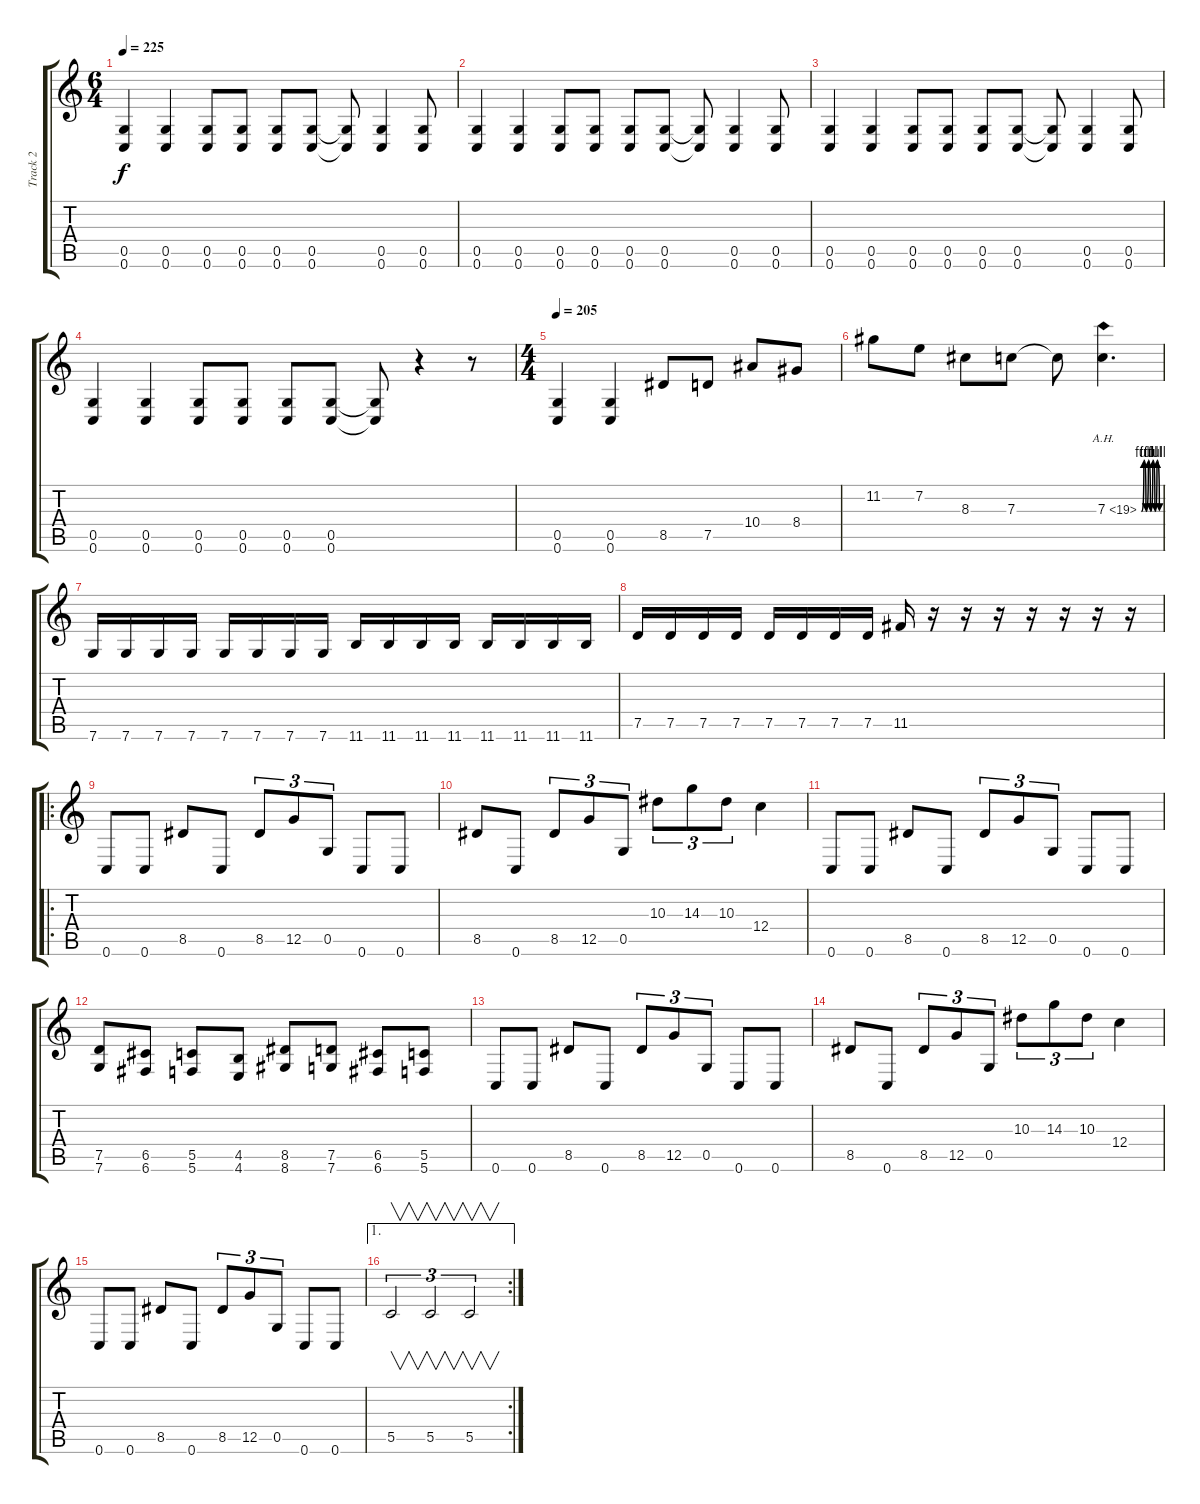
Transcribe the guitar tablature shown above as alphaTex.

\track ("Track 2" "Track 2") {instrument overdrivenguitar}
\staff {score tabs}
\tuning (D4 A3 F3 C3 G2 C2) {hide}
\ts (6 4)
\tempo 225
\clef g2
\ks c
(0.5 0.6).4{dy f} (0.5 0.6).4 (0.5 0.6).8 (0.5 0.6).8 (0.5 0.6).8 (0.5 0.6).8 (0.5{t} 0.6{t}).8 (0.5 0.6).4 (0.5 0.6).8 |
(0.5 0.6).4 (0.5 0.6).4 (0.5 0.6).8 (0.5 0.6).8 (0.5 0.6).8 (0.5 0.6).8 (0.5{t} 0.6{t}).8 (0.5 0.6).4 (0.5 0.6).8 |
(0.5 0.6).4 (0.5 0.6).4 (0.5 0.6).8 (0.5 0.6).8 (0.5 0.6).8 (0.5 0.6).8 (0.5{t} 0.6{t}).8 (0.5 0.6).4 (0.5 0.6).8 |
(0.5 0.6).4 (0.5 0.6).4 (0.5 0.6).8 (0.5 0.6).8 (0.5 0.6).8 (0.5 0.6).8 (0.5{t} 0.6{t}).8 r.4 r.8 |
\ts (4 4)
\tempo 205
(0.5 0.6).4 (0.5 0.6).4 8.5.8 7.5.8 10.4.8 8.4.8 |
11.2.8 7.2.8 8.3.8 7.3.8 7.3{t}.8 7.3{be (custom 0 0 8 4 15 0 23 4 30 0 38 4 45 0 52 4 60 0) ah 12}.4{d} |
7.6.16 7.6.16 7.6.16 7.6.16 7.6.16 7.6.16 7.6.16 7.6.16 11.6.16 11.6.16 11.6.16 11.6.16 11.6.16 11.6.16 11.6.16 11.6.16 |
7.5.16 7.5.16 7.5.16 7.5.16 7.5.16 7.5.16 7.5.16 7.5.16 11.5.16 r.16 r.16 r.16 r.16 r.16 r.16 r.16 |
\ro
0.6.8 0.6.8 8.5.8 0.6.8 8.5.8{tu (3 2)} 12.5.8{tu (3 2)} 0.5.8{tu (3 2)} 0.6.8 0.6.8 |
8.5.8 0.6.8 8.5.8{tu (3 2)} 12.5.8{tu (3 2)} 0.5.8{tu (3 2)} 10.3.8{tu (3 2)} 14.3.8{tu (3 2)} 10.3.8{tu (3 2)} 12.4.4 |
0.6.8 0.6.8 8.5.8 0.6.8 8.5.8{tu (3 2)} 12.5.8{tu (3 2)} 0.5.8{tu (3 2)} 0.6.8 0.6.8 |
(7.5 7.6).8 (6.5 6.6).8 (5.5 5.6).8 (4.5 4.6).8 (8.5 8.6).8 (7.5 7.6).8 (6.5 6.6).8 (5.5 5.6).8 |
0.6.8 0.6.8 8.5.8 0.6.8 8.5.8{tu (3 2)} 12.5.8{tu (3 2)} 0.5.8{tu (3 2)} 0.6.8 0.6.8 |
8.5.8 0.6.8 8.5.8{tu (3 2)} 12.5.8{tu (3 2)} 0.5.8{tu (3 2)} 10.3.8{tu (3 2)} 14.3.8{tu (3 2)} 10.3.8{tu (3 2)} 12.4.4 |
0.6.8 0.6.8 8.5.8 0.6.8 8.5.8{tu (3 2)} 12.5.8{tu (3 2)} 0.5.8{tu (3 2)} 0.6.8 0.6.8 |
\ae 1
\rc 2
5.5.2{v tu (3 2)} 5.5.2{v tu (3 2)} 5.5.2{v tu (3 2)}
